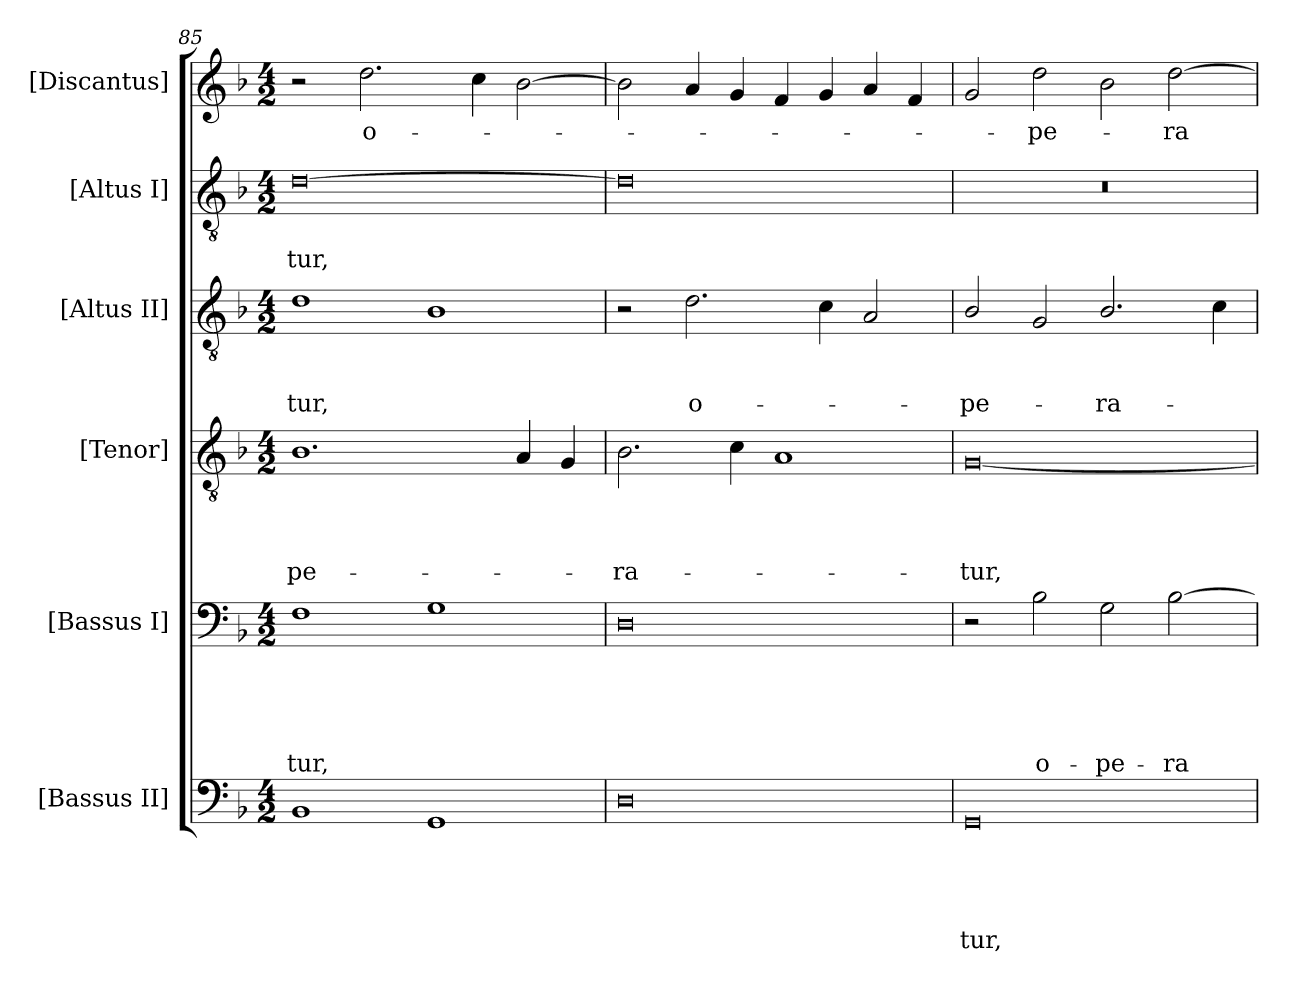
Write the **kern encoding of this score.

**kern	**text	**text	**text	**text	**text	**kern	**text	**text	**text	**text	**text	**kern	**text	**text	**text	**text	**kern	**text	**text	**text	**kern	**text	**text	**kern	**text
*part6	*part6	*part6	*part6	*part6	*part6	*part5	*part5	*part5	*part5	*part5	*part5	*part4	*part4	*part4	*part4	*part4	*part3	*part3	*part3	*part3	*part2	*part2	*part2	*part1	*part1
*staff6	*staff6	*staff6	*staff6	*staff6	*staff6	*staff5	*staff5	*staff5	*staff5	*staff5	*staff5	*staff4	*staff4	*staff4	*staff4	*staff4	*staff3	*staff3	*staff3	*staff3	*staff2	*staff2	*staff2	*staff1	*staff1
*I"[Bassus II]	*	*	*	*	*	*I"[Bassus I]	*	*	*	*	*	*I"[Tenor]	*	*	*	*	*I"[Altus II]	*	*	*	*I"[Altus I]	*	*	*I"[Discantus]	*
*clefF4	*	*	*	*	*	*clefF4	*	*	*	*	*	*clefGv2	*	*	*	*	*clefGv2	*	*	*	*clefGv2	*	*	*clefG2	*
*k[b-]	*	*	*	*	*	*k[b-]	*	*	*	*	*	*k[b-]	*	*	*	*	*k[b-]	*	*	*	*k[b-]	*	*	*k[b-]	*
*M4/2	*	*	*	*	*	*M4/2	*	*	*	*	*	*M4/2	*	*	*	*	*M4/2	*	*	*	*M4/2	*	*	*M4/2	*
=85	=85	=85	=85	=85	=85	=85	=85	=85	=85	=85	=85	=85	=85	=85	=85	=85	=85	=85	=85	=85	=85	=85	=85	=85	=85
1BB-/	.	.	.	.	.	1F\	.	.	.	.	-tur,	1.B-\	.	.	.	-pe-	1d\	.	.	-tur,	[0d\	.	-tur,	2r	.
.	.	.	.	.	.	.	.	.	.	.	.	.	.	.	.	.	.	.	.	.	.	.	.	2.dd\	o-
1GG/	.	.	.	.	.	1G\	.	.	.	.	.	.	.	.	.	.	1B-\	.	.	.	.	.	.	.	.
.	.	.	.	.	.	.	.	.	.	.	.	.	.	.	.	.	.	.	.	.	.	.	.	4cc\	.
.	.	.	.	.	.	.	.	.	.	.	.	4A/	.	.	.	.	.	.	.	.	.	.	.	[2b-\	.
.	.	.	.	.	.	.	.	.	.	.	.	4G/	.	.	.	.	.	.	.	.	.	.	.	.	.
=86	=86	=86	=86	=86	=86	=86	=86	=86	=86	=86	=86	=86	=86	=86	=86	=86	=86	=86	=86	=86	=86	=86	=86	=86	=86
0D\	.	.	.	.	.	0D\	.	.	.	.	.	2.B-\	.	.	.	-ra-	2r	.	.	.	0d\]	.	.	2b-\]	.
.	.	.	.	.	.	.	.	.	.	.	.	.	.	.	.	.	2.d\	.	.	o-	.	.	.	4a/	.
.	.	.	.	.	.	.	.	.	.	.	.	4c\	.	.	.	.	.	.	.	.	.	.	.	4g/	.
.	.	.	.	.	.	.	.	.	.	.	.	1A/	.	.	.	.	.	.	.	.	.	.	.	4f/	.
.	.	.	.	.	.	.	.	.	.	.	.	.	.	.	.	.	4c\	.	.	.	.	.	.	4g/	.
.	.	.	.	.	.	.	.	.	.	.	.	.	.	.	.	.	2A/	.	.	.	.	.	.	4a/	.
.	.	.	.	.	.	.	.	.	.	.	.	.	.	.	.	.	.	.	.	.	.	.	.	4f/	.
=87	=87	=87	=87	=87	=87	=87	=87	=87	=87	=87	=87	=87	=87	=87	=87	=87	=87	=87	=87	=87	=87	=87	=87	=87	=87
0GG/	.	.	.	.	-tur,	2r	.	.	.	.	.	[0G/	.	.	.	-tur,	2B-/	.	.	-pe-	0r	.	.	2g/	.
.	.	.	.	.	.	2B-\	.	.	.	.	o-	.	.	.	.	.	2G/	.	.	.	.	.	.	2dd\	-pe-
.	.	.	.	.	.	2G\	.	.	.	.	-pe-	.	.	.	.	.	2.B-/	.	.	-ra-	.	.	.	2b-\	.
.	.	.	.	.	.	[2B-\	.	.	.	.	-ra-	.	.	.	.	.	.	.	.	.	.	.	.	[2dd\	-ra-
.	.	.	.	.	.	.	.	.	.	.	.	.	.	.	.	.	4c\	.	.	.	.	.	.	.	.
=	=	=	=	=	=	=	=	=	=	=	=	=	=	=	=	=	=	=	=	=	=	=	=	=	=
*-	*-	*-	*-	*-	*-	*-	*-	*-	*-	*-	*-	*-	*-	*-	*-	*-	*-	*-	*-	*-	*-	*-	*-	*-	*-
